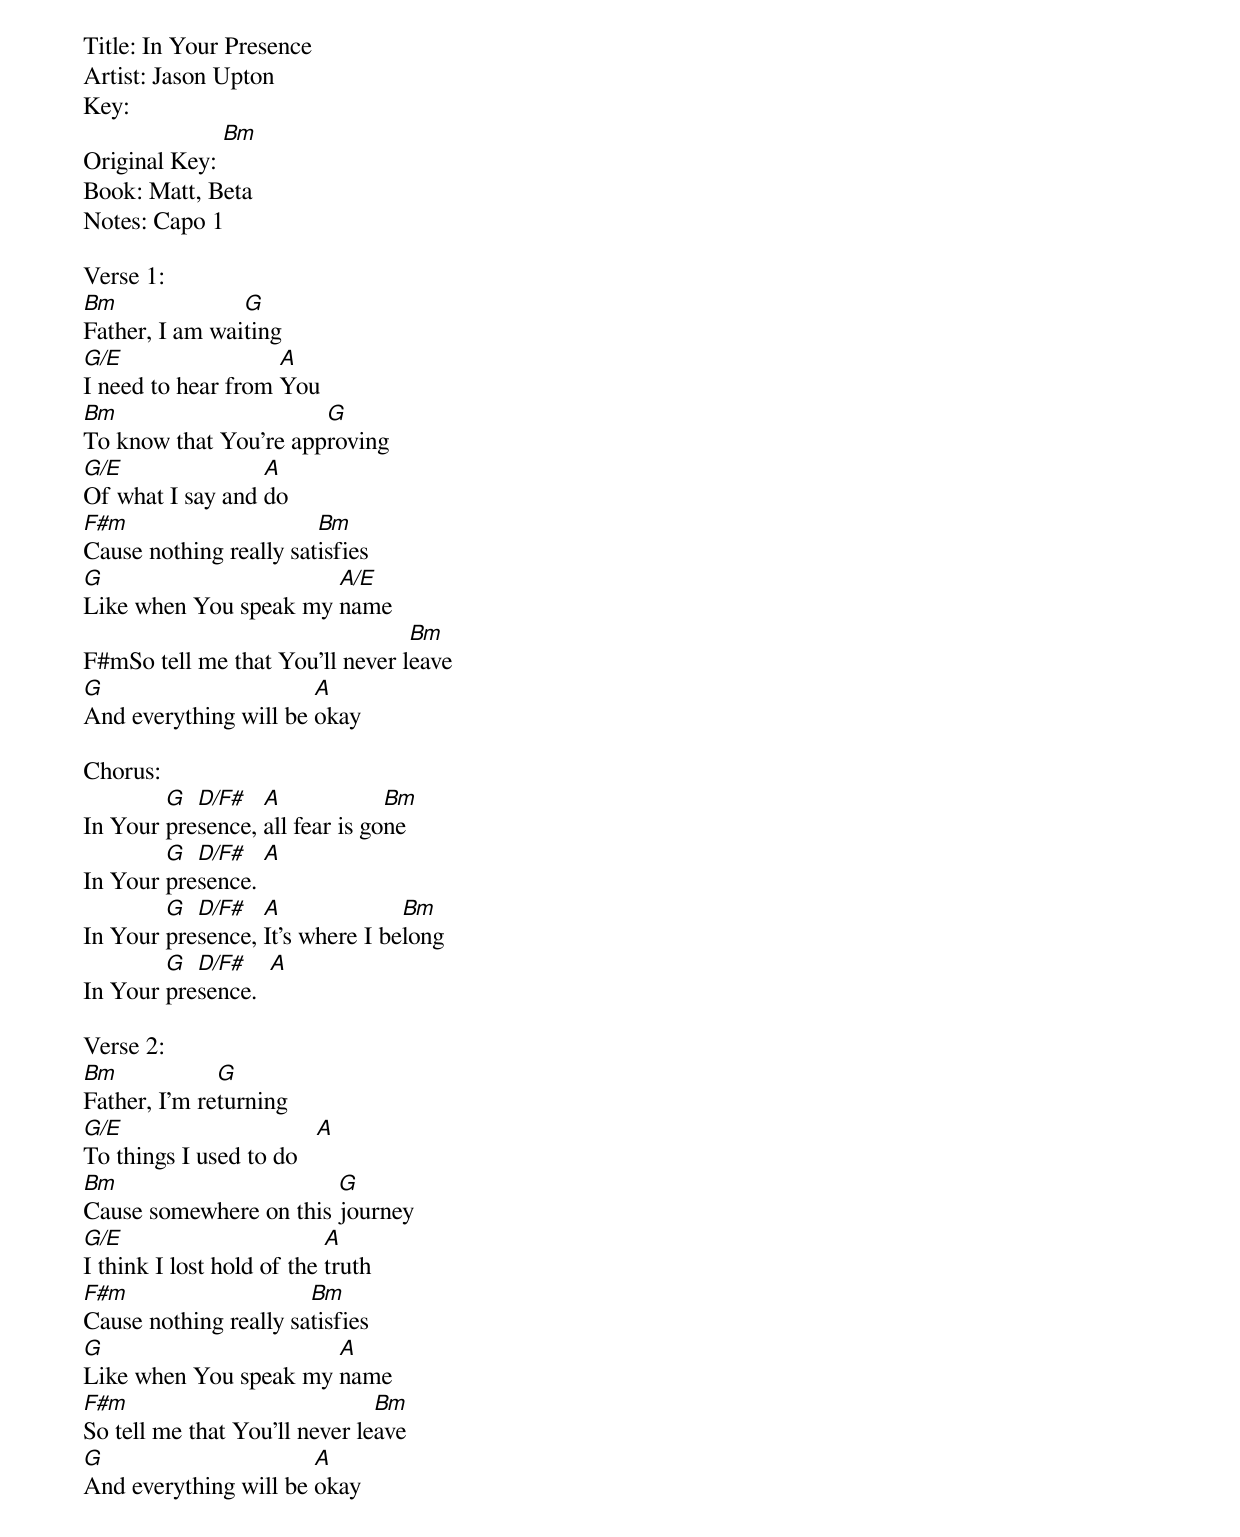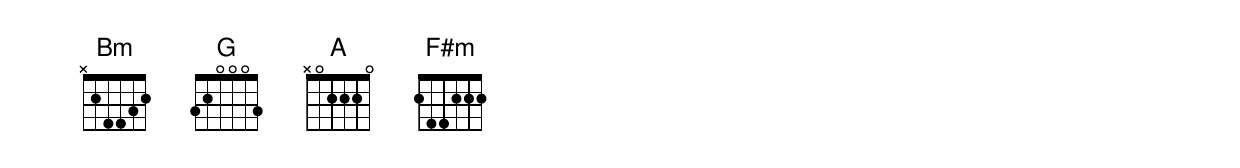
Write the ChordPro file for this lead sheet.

Title: In Your Presence
Artist: Jason Upton
Key: []
Original Key: [Bm]
Book: Matt, Beta
Notes: Capo 1

Verse 1:
[Bm]Father, I am wai[G]ting
[G/E]I need to hear from [A]You
[Bm]To know that You’re app[G]roving
[G/E]Of what I say and [A]do
[F#m]Cause nothing really sat[Bm]isfies
[G]Like when You speak my [A/E]name
F#mSo tell me that You’ll never l[Bm]eave
[G]And everything will be [A]okay

Chorus:
In Your [G]pre[D/F#]sence, [A]all fear is go[Bm]ne
In Your [G]pre[D/F#]sence. [A]
In Your [G]pre[D/F#]sence, [A]It’s where I be[Bm]long
In Your [G]pre[D/F#]sence.  [A]

Verse 2:
[Bm]Father, I’m re[G]turning
[G/E]To things I used to do   [A]
[Bm]Cause somewhere on this [G]journey
[G/E]I think I lost hold of the [A]truth
[F#m]Cause nothing really sa[Bm]tisfies
[G]Like when You speak my [A]name
[F#m]So tell me that You’ll never le[Bm]ave
[G]And everything will be [A]okay
